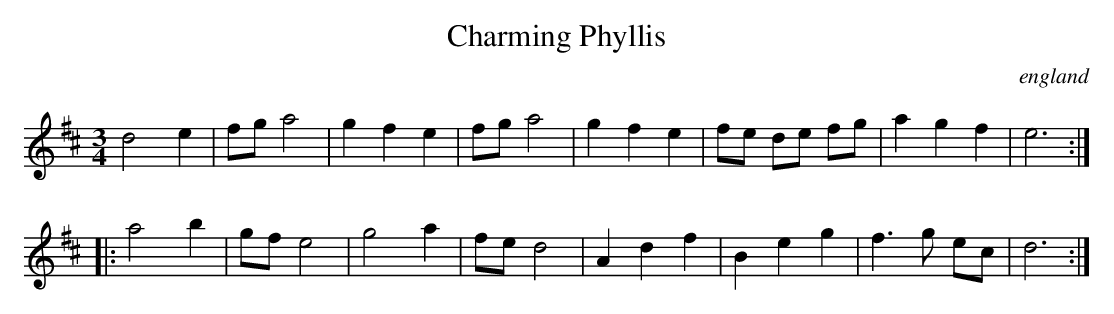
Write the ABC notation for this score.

X:1
T:Charming Phyllis
O:england
M:3/4
L:1/8
K:D
d4 e2 | fg a4 | g2 f2 e2 | fg a4 | \
g2 f2 e2 | fe de fg | a2 g2 f2 | e6 :|
|:a4 b2 | gf e4 | g4 a2 | fe d4 |\
A2 d2 f2 | B2 e2 g2 | f3g ec | d6 :|
